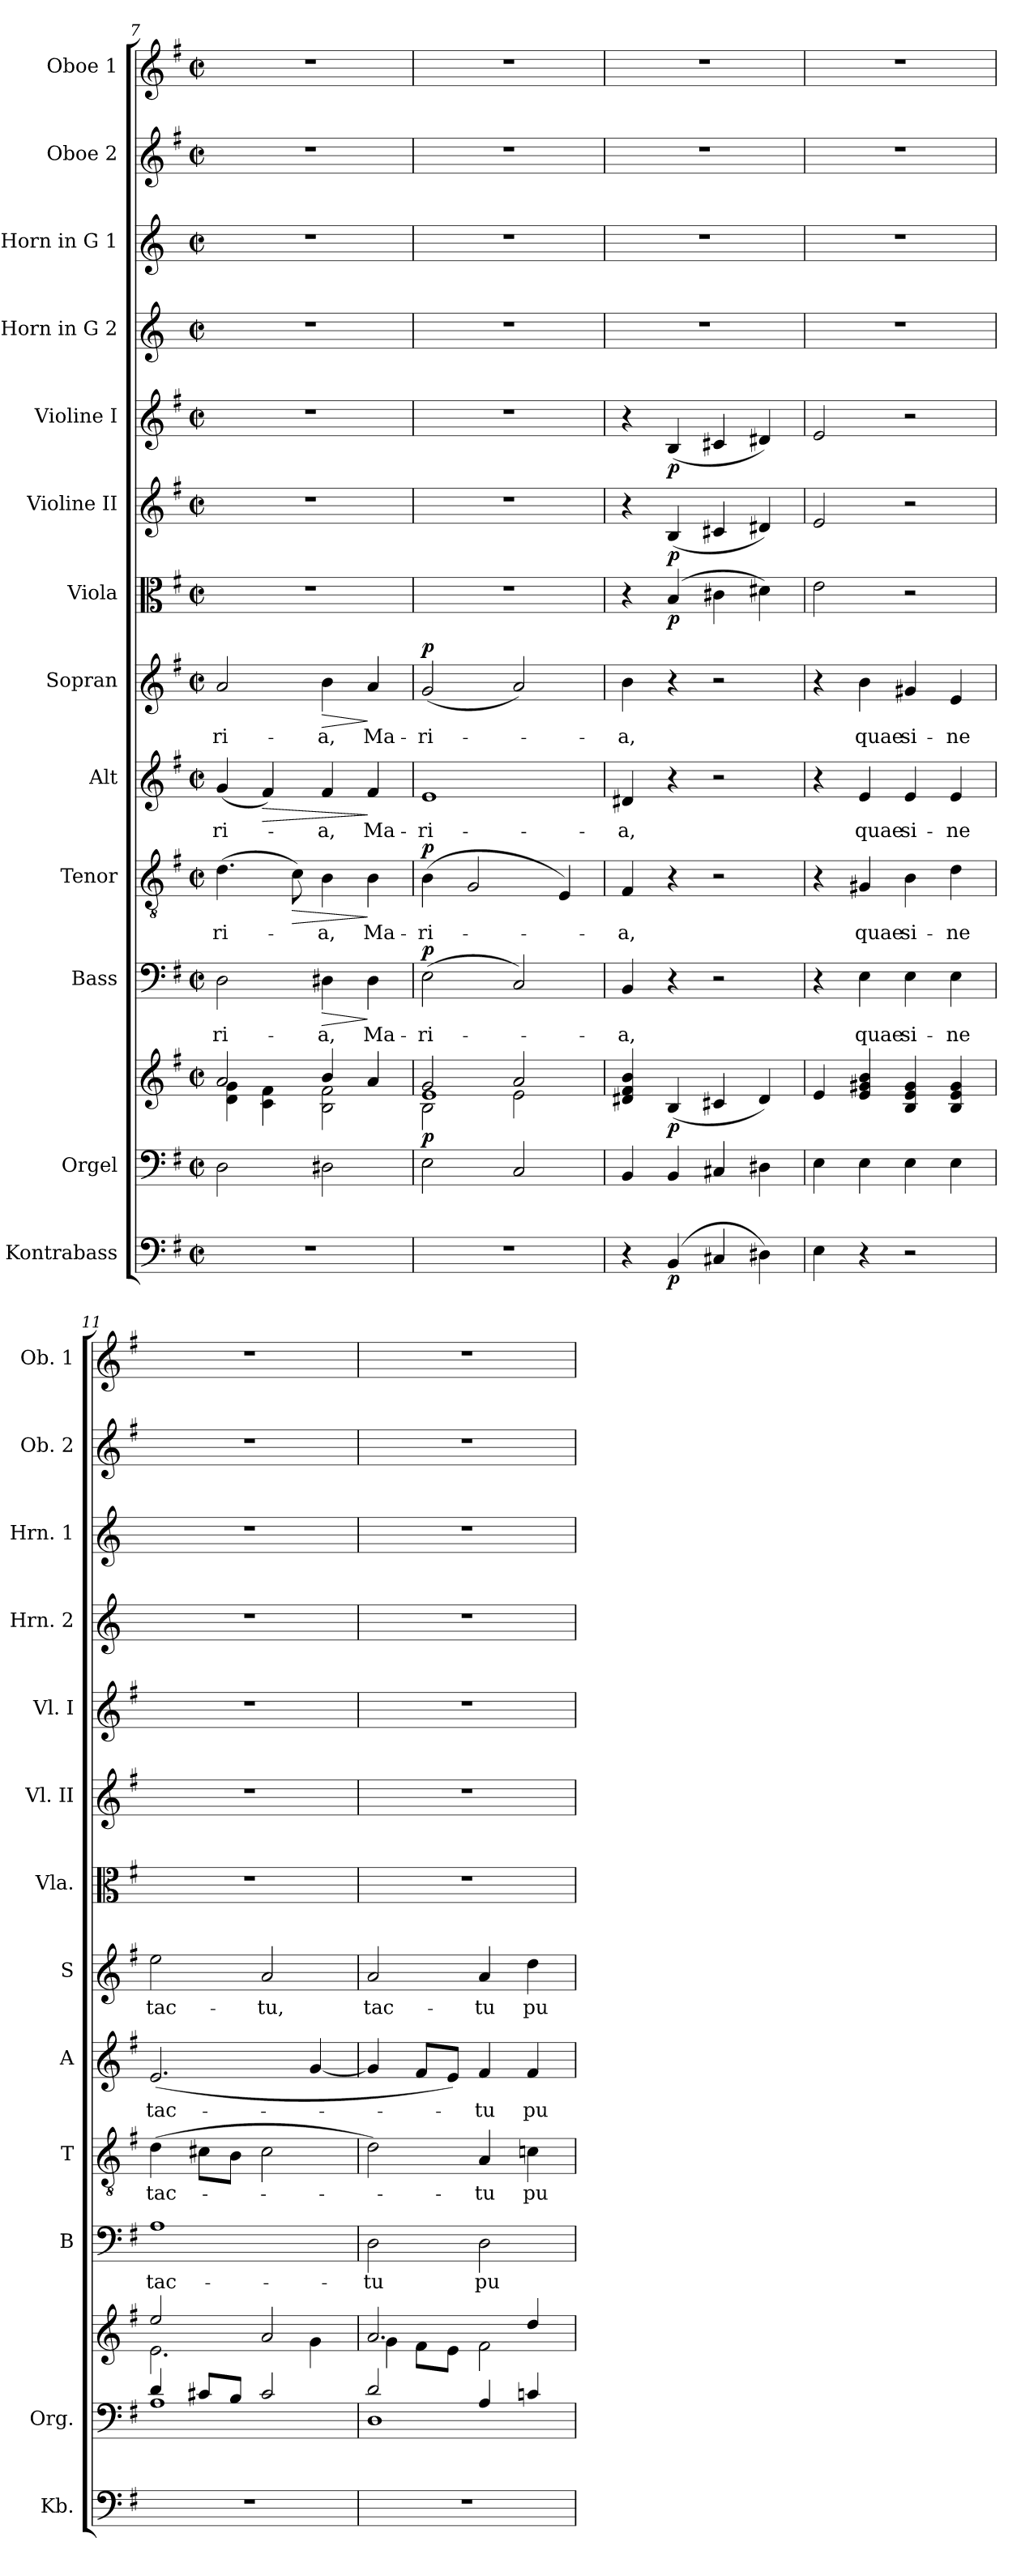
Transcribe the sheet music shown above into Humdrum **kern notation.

**kern	**dynam	**kern	**kern	**dynam	**kern	**text	**dynam	**kern	**text	**dynam	**kern	**text	**dynam	**kern	**text	**dynam	**kern	**dynam	**kern	**dynam	**kern	**dynam	**kern	**kern	**kern	**kern
*part13	*part13	*part12	*part12	*part12	*part11	*part11	*part11	*part10	*part10	*part10	*part9	*part9	*part9	*part8	*part8	*part8	*part7	*part7	*part6	*part6	*part5	*part5	*part4	*part3	*part2	*part1
*staff14	*staff14	*staff13	*staff12	*staff12/13	*staff11	*staff11	*staff11	*staff10	*staff10	*staff10	*staff9	*staff9	*staff9	*staff8	*staff8	*staff8	*staff7	*staff7	*staff6	*staff6	*staff5	*staff5	*staff4	*staff3	*staff2	*staff1
*I"Kontrabass	*	*I"Orgel	*	*	*I"Bass	*	*	*I"Tenor	*	*	*I"Alt	*	*	*I"Sopran	*	*	*I"Viola	*	*I"Violine II	*	*I"Violine I	*	*I"Horn in G 2	*I"Horn in G 1	*I"Oboe 2	*I"Oboe 1
*I'Kb.	*	*I'Org.	*	*	*I'B	*	*	*I'T	*	*	*I'A	*	*	*I'S	*	*	*I'Vla.	*	*I'Vl. II	*	*I'Vl. I	*	*I'Hrn. 2	*I'Hrn. 1	*I'Ob. 2	*I'Ob. 1
*clefF4	*	*clefF4	*clefG2	*	*clefF4	*	*	*clefGv2	*	*	*clefG2	*	*	*clefG2	*	*	*clefC3	*	*clefG2	*	*clefG2	*	*clefG2	*clefG2	*clefG2	*clefG2
*ITrd7c12	*	*	*	*	*	*	*	*	*	*	*	*	*	*	*	*	*	*	*	*	*	*	*ITrd4c7	*ITrd4c7	*	*
*k[f#]	*	*k[f#]	*k[f#]	*	*k[f#]	*	*	*k[f#]	*	*	*k[f#]	*	*	*k[f#]	*	*	*k[f#]	*	*k[f#]	*	*k[f#]	*	*k[b-]	*k[b-]	*k[f#]	*k[f#]
*G:	*	*G:	*G:	*	*G:	*	*	*G:	*	*	*G:	*	*	*G:	*	*	*G:	*	*G:	*	*G:	*	*F:	*F:	*G:	*G:
*M2/2	*	*M2/2	*M2/2	*	*M2/2	*	*	*M2/2	*	*	*M2/2	*	*	*M2/2	*	*	*M2/2	*	*M2/2	*	*M2/2	*	*M2/2	*M2/2	*M2/2	*M2/2
*met(c|)	*	*met(c|)	*met(c|)	*	*met(c|)	*	*	*met(c|)	*	*	*met(c|)	*	*	*met(c|)	*	*	*met(c|)	*	*met(c|)	*	*met(c|)	*	*met(c|)	*met(c|)	*met(c|)	*met(c|)
=7	=7	=7	=7	=7	=7	=7	=7	=7	=7	=7	=7	=7	=7	=7	=7	=7	=7	=7	=7	=7	=7	=7	=7	=7	=7	=7
*	*	*	*^	*	*	*	*	*	*	*	*	*	*	*	*	*	*	*	*	*	*	*	*	*	*	*
!	!	!	!	!	!	!	!LO:LY:b	!	!	!LO:LY:b	!	!	!LO:LY:b	!	!	!LO:LY:b	!	!	!	!	!	!	!	!	!	!	!
1r	.	2D\	2a/	4d\ 4g\	.	2D\	-ri-	.	(>4.d\	-ri-	.	(<4g/	-ri-	.	2a/	-ri-	.	1r	.	1r	.	1r	.	1r	1r	1r	1r
!	!	!	!	!	!	!	!	!	!	!	!	!	!	!LO:HP:b	!	!	!	!	!	!	!	!	!	!	!	!	!
.	.	.	.	4c\ 4f#\	.	.	.	.	.	.	.	4f#/)	.	>	.	.	.	.	.	.	.	.	.	.	.	.	.
!	!	!	!	!	!	!	!	!	!	!	!LO:HP:b	!	!	!	!	!	!	!	!	!	!	!	!	!	!	!	!
.	.	.	.	.	.	.	.	.	8c\)	.	>	.	.	.	.	.	.	.	.	.	.	.	.	.	.	.	.
!	!	!	!	!	!	!	!LO:LY:b	!LO:HP:b	!	!LO:LY:b	!	!	!LO:LY:b	!	!	!LO:LY:b	!LO:HP:b	!	!	!	!	!	!	!	!	!	!
.	.	2D#X\	4b/	2B\ 2f#\	.	4D#X\	-a,	>	4B\	-a,	.	4f#/	-a,	.	4b\	-a,	>	.	.	.	.	.	.	.	.	.	.
!	!	!	!	!	!	!	!LO:LY:b	!	!	!LO:LY:b	!	!	!LO:LY:b	!	!	!LO:LY:b	!	!	!	!	!	!	!	!	!	!	!
.	.	.	4a/	.	.	4D#\	Ma-	]	4B\	Ma-	]	4f#/	Ma-	]	4a/	Ma-	]	.	.	.	.	.	.	.	.	.	.
=8	=8	=8	=8	=8	=8	=8	=8	=8	=8	=8	=8	=8	=8	=8	=8	=8	=8	=8	=8	=8	=8	=8	=8	=8	=8	=8	=8
*	*	*	*	*^	*	*	*	*	*	*	*	*	*	*	*	*	*	*	*	*	*	*	*	*	*	*	*
!	!	!	!	!	!	!LO:DY:b	!	!LO:LY:b	!LO:DY:a	!	!LO:LY:b	!LO:DY:a	!	!LO:LY:b	!	!	!LO:LY:b	!LO:DY:a	!	!	!	!	!	!	!	!	!	!
1r	.	2E\	2g/	1e	2B\	p	(>2E\	-ri-	p	(<4B\	-ri-	p	1e	-ri-	.	(<2g/	-ri-	p	1r	.	1r	.	1r	.	1r	1r	1r	1r
.	.	.	.	.	.	.	.	.	.	2G/	.	.	.	.	.	.	.	.	.	.	.	.	.	.	.	.	.	.
.	.	2C/	2a/	.	2e\	.	2C/)	.	.	.	.	.	.	.	.	2a/)	.	.	.	.	.	.	.	.	.	.	.	.
.	.	.	.	.	.	.	.	.	.	4E/)	.	.	.	.	.	.	.	.	.	.	.	.	.	.	.	.	.	.
*	*	*	*v	*v	*v	*	*	*	*	*	*	*	*	*	*	*	*	*	*	*	*	*	*	*	*	*	*	*
!!LO:PB:g=z
=9	=9	=9	=9	=9	=9	=9	=9	=9	=9	=9	=9	=9	=9	=9	=9	=9	=9	=9	=9	=9	=9	=9	=9	=9	=9	=9
!	!	!	!	!	!	!LO:LY:b	!	!	!LO:LY:b	!	!	!LO:LY:b	!	!	!LO:LY:b	!	!	!	!	!	!	!	!	!	!	!
4r	.	4BB/	4d#X/ 4f#/ 4b/	.	4BB/	-a,	.	4F#/	-a,	.	4d#X/	-a,	.	4b\	-a,	.	4r	.	4r	.	4r	.	1r	1r	1r	1r
!	!LO:DY:b	!	!	!LO:DY:b	!	!	!	!	!	!	!	!	!	!	!	!	!	!LO:DY:b	!	!LO:DY:b	!	!LO:DY:b	!	!	!	!
(<4BBB/	p	4BB/	(<4B/	p	4r	.	.	4r	.	.	4r	.	.	4r	.	.	(4B/	p	(<4B/	p	(<4B/	p	.	.	.	.
4CC#X/	.	4C#X/	4c#X/	.	2r	.	.	2r	.	.	2r	.	.	2r	.	.	4c#X\	.	4c#X/	.	4c#X/	.	.	.	.	.
4DD#X\)	.	4D#X\	4d#/)	.	.	.	.	.	.	.	.	.	.	.	.	.	4d#X\)	.	4d#X/)	.	4d#X/)	.	.	.	.	.
=10	=10	=10	=10	=10	=10	=10	=10	=10	=10	=10	=10	=10	=10	=10	=10	=10	=10	=10	=10	=10	=10	=10	=10	=10	=10	=10
4EE\	.	4E\	4e/	.	4r	.	.	4r	.	.	4r	.	.	4r	.	.	2e\	.	2e/	.	2e/	.	1r	1r	1r	1r
!	!	!	!	!	!	!LO:LY:b	!	!	!LO:LY:b	!	!	!LO:LY:b	!	!	!LO:LY:b	!	!	!	!	!	!	!	!	!	!	!
4r	.	4E\	4e/ 4g#X/ 4b/	.	4E\	quae	.	4G#X/	quae	.	4e/	quae	.	4b\	quae	.	.	.	.	.	.	.	.	.	.	.
!	!	!	!	!	!	!LO:LY:b	!	!	!LO:LY:b	!	!	!LO:LY:b	!	!	!LO:LY:b	!	!	!	!	!	!	!	!	!	!	!
2r	.	4E\	4B/ 4e/ 4g#/	.	4E\	si-	.	4B\	si-	.	4e/	si-	.	4g#X/	si-	.	2r	.	2r	.	2r	.	.	.	.	.
!	!	!	!	!	!	!LO:LY:b	!	!	!LO:LY:b	!	!	!LO:LY:b	!	!	!LO:LY:b	!	!	!	!	!	!	!	!	!	!	!
.	.	4E\	4B/ 4e/ 4g#/	.	4E\	-ne	.	4d\	-ne	.	4e/	-ne	.	4e/	-ne	.	.	.	.	.	.	.	.	.	.	.
=11	=11	=11	=11	=11	=11	=11	=11	=11	=11	=11	=11	=11	=11	=11	=11	=11	=11	=11	=11	=11	=11	=11	=11	=11	=11	=11
*	*	*^	*^	*	*	*	*	*	*	*	*	*	*	*	*	*	*	*	*	*	*	*	*	*	*	*
!	!	!	!	!	!	!	!	!LO:LY:b	!	!	!LO:LY:b	!	!	!LO:LY:b	!	!	!LO:LY:b	!	!	!	!	!	!	!	!	!	!	!
1r	.	4d/	1A	2ee/	2.e\	.	1A	tac-	.	(>4d\	tac-	.	(<2.e/	tac-	.	2ee\	tac-	.	1r	.	1r	.	1r	.	1r	1r	1r	1r
.	.	8c#X/L	.	.	.	.	.	.	.	8c#X\L	.	.	.	.	.	.	.	.	.	.	.	.	.	.	.	.	.	.
.	.	8B/J	.	.	.	.	.	.	.	8B\J	.	.	.	.	.	.	.	.	.	.	.	.	.	.	.	.	.	.
!	!	!	!	!	!	!	!	!	!	!	!	!	!	!	!	!	!LO:LY:b	!	!	!	!	!	!	!	!	!	!	!
.	.	2c#/	.	2a/	.	.	.	.	.	2c#\	.	.	.	.	.	2a/	-tu,	.	.	.	.	.	.	.	.	.	.	.
.	.	.	.	.	4g\	.	.	.	.	.	.	.	[4g/	.	.	.	.	.	.	.	.	.	.	.	.	.	.	.
=12	=12	=12	=12	=12	=12	=12	=12	=12	=12	=12	=12	=12	=12	=12	=12	=12	=12	=12	=12	=12	=12	=12	=12	=12	=12	=12	=12	=12
!	!	!	!	!	!	!	!	!LO:LY:b	!	!	!	!	!	!	!	!	!LO:LY:b	!	!	!	!	!	!	!	!	!	!	!
1r	.	2d/	1D	2.a/	4g\	.	2D\	-tu	.	2d\)	.	.	4g/]	.	.	2a/	tac-	.	1r	.	1r	.	1r	.	1r	1r	1r	1r
.	.	.	.	.	8f#\L	.	.	.	.	.	.	.	8f#/L	.	.	.	.	.	.	.	.	.	.	.	.	.	.	.
.	.	.	.	.	8e\J	.	.	.	.	.	.	.	8e/J)	.	.	.	.	.	.	.	.	.	.	.	.	.	.	.
!	!	!	!	!	!	!	!	!LO:LY:b	!	!	!LO:LY:b	!	!	!LO:LY:b	!	!	!LO:LY:b	!	!	!	!	!	!	!	!	!	!	!
.	.	4A/	.	.	2f#\	.	2D\	pu-	.	4A/	-tu	.	4f#/	-tu	.	4a/	-tu	.	.	.	.	.	.	.	.	.	.	.
!	!	!	!	!	!	!	!	!	!	!	!LO:LY:b	!	!	!LO:LY:b	!	!	!LO:LY:b	!	!	!	!	!	!	!	!	!	!	!
.	.	4cn/	.	4dd/	.	.	.	.	.	4cn\	pu-	.	4f#/	pu-	.	4dd\	pu-	.	.	.	.	.	.	.	.	.	.	.
*	*	*v	*v	*	*	*	*	*	*	*	*	*	*	*	*	*	*	*	*	*	*	*	*	*	*	*	*	*
*	*	*	*v	*v	*	*	*	*	*	*	*	*	*	*	*	*	*	*	*	*	*	*	*	*	*	*	*
=	=	=	=	=	=	=	=	=	=	=	=	=	=	=	=	=	=	=	=	=	=	=	=	=	=	=
*-	*-	*-	*-	*-	*-	*-	*-	*-	*-	*-	*-	*-	*-	*-	*-	*-	*-	*-	*-	*-	*-	*-	*-	*-	*-	*-
